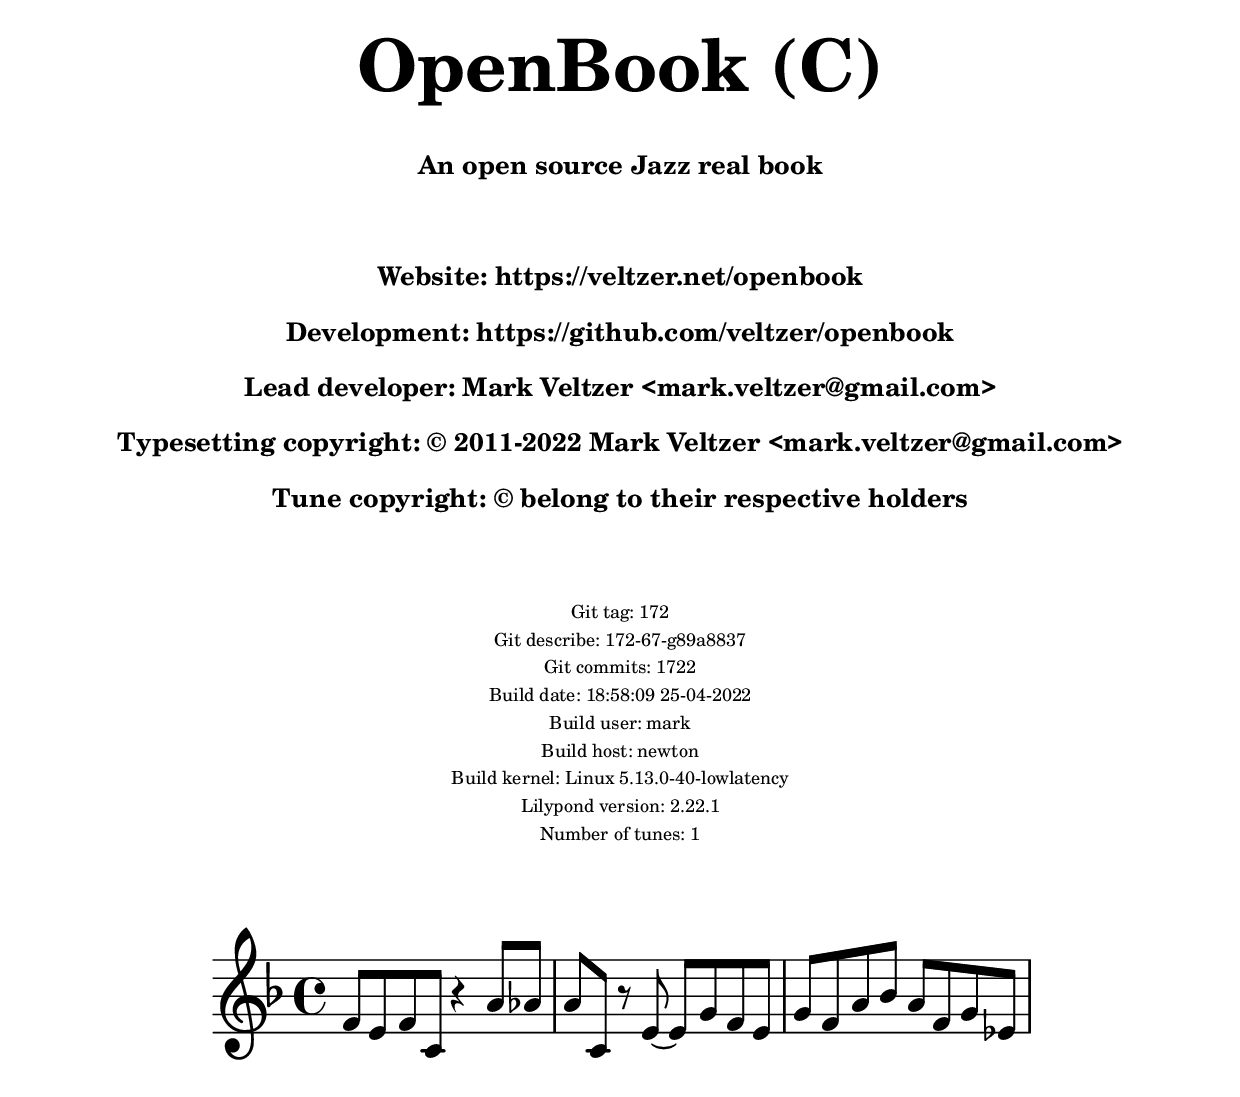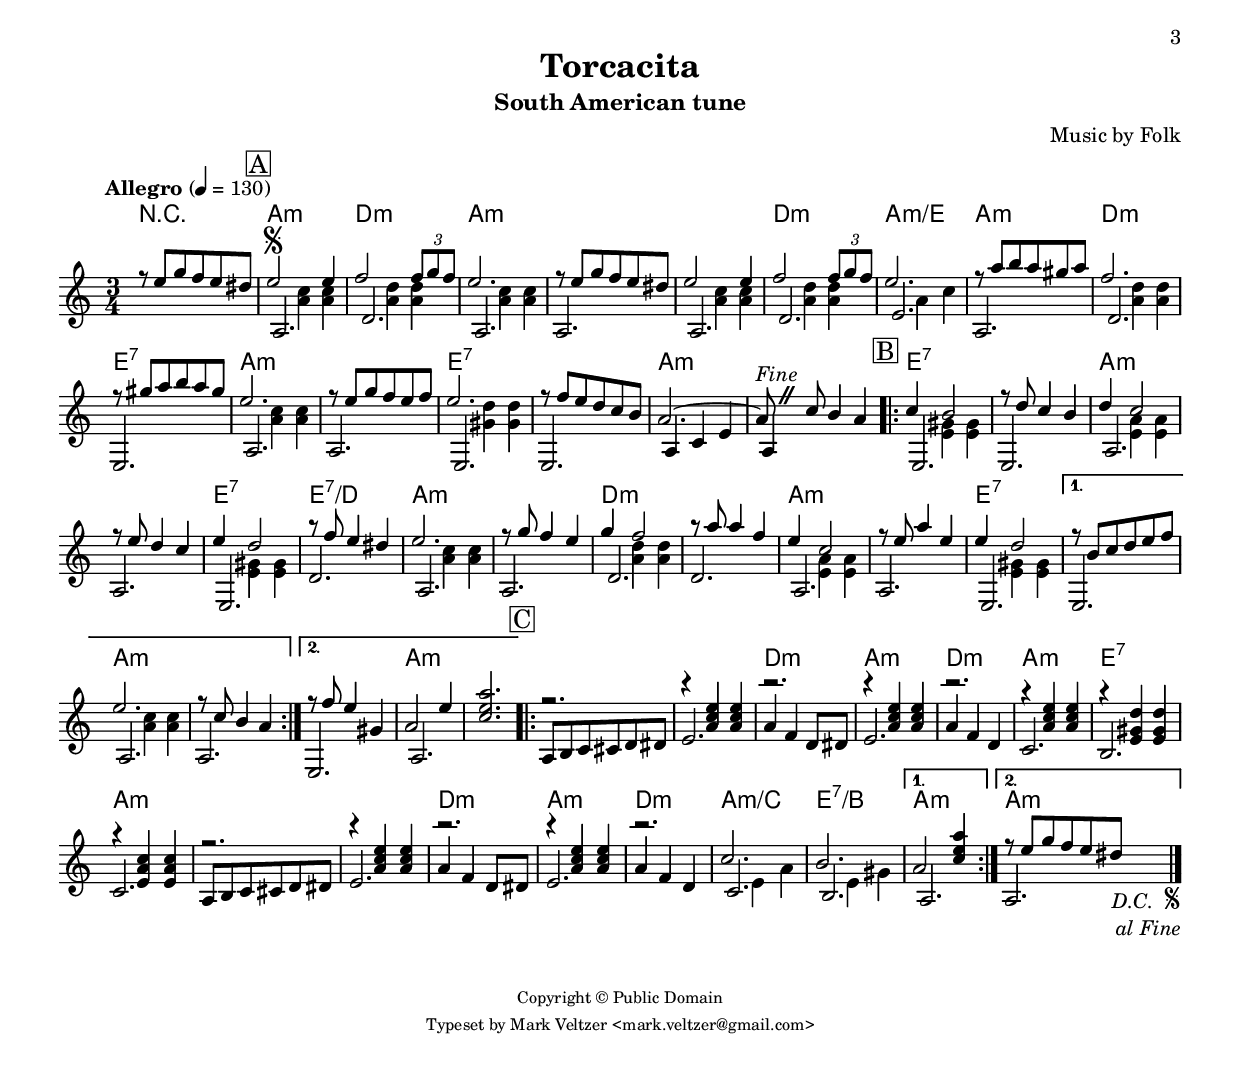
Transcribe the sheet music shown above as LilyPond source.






% lets emit the definitions

% end verbatim - this comment is a hack to prevent texinfo.tex
% from choking on non-European UTF-8 subsets

% this version tag will keep me compiling only on this version of lilypond.
%=====================================================================

\version "2.22.1"

% lets define a variable to hold the formatted build date (man 3 strftime):
%date=#(strftime "%T %d-%m-%Y" (localtime (current-time)))
%lilypond_version=#(lilypond-version)

% setting instruments for midi generation (bah - this doesn't work...)
%=====================================================================
%\set ChordNames.midiInstrument = #"acoustic grand"
%\set Staff.midiInstrument = #"flute"
%\set PianoStaff.instrumentName = #"acoustic grand"
% do not show chords unless they change...
%\set chordChanges = ##t

% number of staffs per page (this does not work because of my breaks)
%\paper {
%	system-count = #7
%}

\paper {
%% reduce spaces between systems and the bottom (taken from the lilypond
%% documentation and found the relevant variable)
%% the result of this is that I can fit 8 single staffs in one page
%% which is ideal for Jazz (think 32 bar divided into 8 lines of 4 bars each...).
%% I should really only apply this thing for Jazz tunes but that is a TODO item.
%% default is 4\mm - 3 already causes 8 staffs to take 2 pages
	between-system-padding = 2\mm
%% default is 20\mm
%% between-system-space = 16\mm
%% ragged-last-bottom = ##f
%% ragged-bottom = ##f

%% make lilypond increase the distance of the footer from the bottom of the page
%% it seems that if you don't do something like this you're going to have
%% a real problem seeing the footer in postscript printing....
%%bottom-margin = 2.5\cm

%% from /usr/share/lilypond/2.12.3/ly/titling-init.ly
%% to stop lilypond from printing footers...
	oddFooterMarkup = \markup {}

%% prevent lilypond from printing the headers...

	scoreTitleMarkup = \markup {}
	bookTitleMarkup = \markup {}
}
\layout {
%% don't have the first line indented
	indent = 0.0 \cm
%% don't know what this is (taken from Laurent Martelli...)
%%textheight = 1.5\cm

	\context {
		\Score
	%% change the size of the text fonts
	%%\override LyricText #'font-family = #'typewriter
		\override LyricText #'font-size = #'-2

	%% set the style of the chords to Jazz - I don't see this making any effect
		\override ChordName #'style = #'jazz
	%%\override ChordName #'word-space = #2

	%% set the chord size and font
	%%\override ChordName #'font-series = #'bold
	%%\override ChordName #'font-family = #'roman
	%%\override ChordName #'font-size = #-1

	%% don't show bar numbers (for jazz it makes it too cluttery)
		\remove "Bar_number_engraver"
	}
}
% reduce the font size (taken from the lilypond info documentation, default is 20)
#(set-global-staff-size 17.82)

% There is no need to set the paper size to a4 since it is the default.
% make lilypond use paper of size a4 (Is this the default ?!?)
%#(set-default-paper-size "a4")
%)

% Don't have textedit:// links for every note in the pdf file.
% This reduces the size of the pdf by a lot
\pointAndClickOff

% chord related matters
myChordDefinitions={
	<c ees ges bes des' fes' aes'>-\markup \super {7alt}
	<c e g bes f'>-\markup \super {7sus}
	<c e g bes d f'>-\markup \super {9sus}
	<c e g f'>-\markup \super {sus}
	<c ees ges bes>-\markup { "m" \super { "7 " \flat "5" } }
	<c ees ges beses>-\markup { "dim" \super { "7" } }
	<c ees ges>-\markup { "dim" }
%%<c e g b>-\markup { "maj7" }
	<c e gis bes d'>-\markup { \super { "9 " \sharp "5" } }
	<c e g bes d' a'>-\markup \super {13}
	<c e g bes d' fis'>-\markup { \super { "9 " \sharp "11" } }
}
myChordExceptions=#(append
	(sequential-music-to-chord-exceptions myChordDefinitions #t)
	ignatzekExceptions
)

% some macros to be reused all over
% =====================================================================
myBreak=\break
% do line breaks really matter?
myEndLine=\break
%myEndLine={}
myEndLineVoltaNotLast={}
myEndLineVoltaLast=\break
myEndLineVolta=\break
partBar=\bar "||"
endBar=\bar "|."
startBar=\bar ".|"
startRepeat=\bar "|:"
endRepeat=\bar ":|"
startTune={}
endTune=\bar "|."
myFakeEndLine={}
mySegno=\mark \markup { \musicglyph #"scripts.segno" }
myCoda=\mark \markup { \musicglyph #"scripts.coda" }

% some functions to be reused all over
% =====================================================================
% A wrapper for section markers that allows us to control their formatting

% You can have a circle instead of a box using:
% \mark \markup { \circle #mark }
myMark =
#(define-music-function
	(parser location mark)
	(markup?)
	#{
	\mark \markup { \box #mark }
	#})
myWordMark =
#(define-music-function
	(parser location mark)
	(markup?)
	#{
	\mark \markup { \box #mark }
	#})
% grace that does appoggiatura
%\grace $notes
myGrace = #(define-music-function (parser location notes) (ly:music?) #{ \appoggiatura $notes #})
% grace that does nothing
%myGrace = #(define-music-function (parser location notes) (ly:music?) #{ #})

% this is a macro that * really * breaks lines. You don't really need this since a regular \break will work
% AS LONG AS you have the '\remove Bar_engraver' enabled...
hardBreak={ \bar "" \break }
% a macro to make vertical space
verticalSpace=\markup { \null }

% macros to help in parenthesizing chords
% see the playground area for openbook and http://lilypond.1069038.n5.nabble.com/Parenthesizing-chord-names-td44370.html
#(define (left-parenthesis-ignatzek-chord-names in-pitches bass inversion context) (markup #:line ("(" (ignatzek-chord-names in-pitches bass inversion context))))
#(define (right-parenthesis-ignatzek-chord-names in-pitches bass inversion context) (markup #:line ((ignatzek-chord-names in-pitches bass inversion context) ")")))
#(define (parenthesis-ignatzek-chord-names in-pitches bass inversion context) (markup #:line ("(" (ignatzek-chord-names in-pitches bass inversion context) ")")))
LPC = { \once \set chordNameFunction = #left-parenthesis-ignatzek-chord-names }
RPC = { \once \set chordNameFunction = #right-parenthesis-ignatzek-chord-names }
OPC = { \once \set chordNameFunction = #parenthesis-ignatzek-chord-names }

% some macros for marking parts of jazz tunes
% =====================================================================
startSong={}
% If we want endings of parts to be denoted by anything we need
% to find a smarter function that this since this will tend
% to make other things disapper (repeat markings etc)
%endSong=\bar "|."
endSong={}
startPart={}
% If we want endings of parts to be denoted by anything we need
% to find a smarter function that this since this will tend
% to make other things disapper (repeat markings etc)
% endPart=\bar "||"
endPart={}
startChords={
%% this causes chords that do not change to disappear...
	\set chordChanges = ##t
%% use my own chord exceptions
	\set chordNameExceptions = #myChordExceptions
}
endChords={}


% lets always include guitar definitions
\include "predefined-guitar-fretboards.ly"

% book header
%\book {
%% this is the title page
	\bookpart {
		\markup {
			\column {
				\null
				\null
				\null
				\null
				\null
				\null
				\null
				\null
				\null
				\null
				\fill-line { \fontsize #11 \bold "OpenBook (C)"}
				\null
				\null
				\fill-line { \larger \larger \bold "An open source Jazz real book" }
				\null
				\null
				\null
				\fill-line {
					\huge \bold \concat {
						"Website: "
						\with-url #"https://veltzer.net/openbook" https://veltzer.net/openbook
					}
				}
				\null
				\fill-line {
					\huge \bold \concat {
						"Development: "
						\with-url #"https://github.com/veltzer/openbook" https://github.com/veltzer/openbook
					}
				}
				\null
				\fill-line {
					\huge \bold \concat {
						"Lead developer: Mark Veltzer "
						"<" \with-url #"mailto:mark.veltzer@gmail.com" mark.veltzer@gmail.com ">"
					}
				}
				\null
				\fill-line {
					\huge \bold \concat {
						"Typesetting copyright: © 2011-"
						2022
						" Mark Veltzer "
						"<" \with-url #"mailto:mark.veltzer@gmail.com" mark.veltzer@gmail.com ">"
					}
				}
				\null
				\fill-line { \huge \bold "Tune copyright: © belong to their respective holders" }
				\null
				\null
				\null
				\fill-line { \small "Git tag: 172" }
				\fill-line { \small "Git describe: 172-67-g89a8837" }
				\fill-line { \small "Git commits: 1722" }
				\fill-line { \small "Build date: 18:58:09 25-04-2022" }
				\fill-line { \small "Build user: mark" }
				\fill-line { \small "Build host: newton" }
				\fill-line { \small "Build kernel: Linux 5.13.0-40-lowlatency" }
				\fill-line { \small "Lilypond version: 2.22.1" }
				\fill-line { \small "Number of tunes: 1" }
				\null
				\null
				\null
			}
		}
		\score {
			<<
				\new Staff="Melody" {
					\new Voice="Voice"
					\relative c' {
						\time 4/4
						\key f \major
						\set fontSize = #-3
						f8 e f c r4 a'8 aes | a c, r e~ e g f e | g f a bes a f g ees
					}
				}
			>>
			\layout {
				#(layout-set-staff-size 35)
				indent = 2.6\cm
			}
		}
	}

\markuplist \table-of-contents
\pageBreak

% from here everything needs to go into a loop

% include anything the user wants before the bookpart starts



PartChords=\chordmode {
	\startSong
	\startChords

%% there is no need to worry about which instrument plays the chords
%% since they will not be heard...

	r2. |

	a:m | d:m | a2.*2:m | \myFakeEndLine
	a2.:m | d:m | a:m/e | a:m | \myFakeEndLine
	d:m | e:7 | a2.*2:m | \myFakeEndLine
	e:7 | a:m | \myFakeEndLine

	\repeat volta 2 {
		e2.*2:7 | a:m | \myFakeEndLine
		e2.:7 | e:7/d | a2.*2:m | \myFakeEndLine
		d:m | a:m | \myFakeEndLine
		e2.:7 |
	} \alternative {
		{ e2.:7 | a2.*2:m | }
		{ e2.:7 | a2.*2:m | }
	} \myFakeEndLine

	\repeat volta 2 {
		a2.*2:m | d2.:m | a:m | \myFakeEndLine
		d:m | a:m | e:7 | a:m | \myFakeEndLine
		a2.*2:m | d2.:m | a:m | \myFakeEndLine
		d:m | a:m/c | e:7/b |
	} \alternative {
		{ a:m | }
		{ a:m | }
	} \myFakeEndLine

	\endChords
	\endSong
}

PartHighVoice=\relative c' {

	\tempo "Allegro" 4 = 130
	\time 3/4
	\key c \major

%% this is to let lily know that this is voice one
	\voiceOne

	r8 e' g f e dis |

	\myMark "A"
	e2\segno e4 | f2 \tuplet 3/2 {f8 g f} | e2. | r8 e g f e dis | \myFakeEndLine
	e2 e4 | f2 \tuplet 3/2 {f8 g f} | e2. | r8 a b a gis a | \myFakeEndLine
	f2. | r8 gis a b a gis | e2. | r8 e g f e f | \myFakeEndLine
	e2. | r8 f e d c b | a2. ~ | a8-\markup { \italic "Fine" }
	\override BreathingSign.text = \markup {
		\musicglyph #"scripts.caesura.straight"
	}
	\breathe
	c b4 a | \myFakeEndLine

	\myMark "B"
	\repeat volta 2 {
		c4 b2 | r8 d c4 b | d c2 | r8 e d4 c | \myFakeEndLine
		e d2 | r8 f e4 dis | e2. | r8 g f4 e | \myFakeEndLine
		g f2 | r8 a a4 f | e c2 | r8 e a4 e | \myFakeEndLine
		e d2 |
	} \alternative {
		{ r8 b c d e f | e2. | r8 c b4 a | }
		{ r8 f' e4 gis, | a2 e'4 | <c e a>2. | }
	} \myFakeEndLine

	\myMark "C"
	\repeat volta 2 {
		r2. | r4 <a c e> <a c e> | r2. | r4 <a c e> <a c e> | \myFakeEndLine
		r2. | r4 <a c e> <a c e> | r4 <e gis d'> <e gis d'> | r4 <e a c> <e a c> | \myFakeEndLine
		r2. | r4 <a c e> <a c e> | r2. | r4 <a c e> <a c e> | \myFakeEndLine
		r2. | c | b |
	} \alternative {
		{ a2 <c e a>4 | }
		{ r8 e g f e dis_\markup {
			\center-column {
				\line
				{ \italic "D.C. "
				\tiny \raise #1
				\musicglyph #"scripts.segno"
				}
				\italic " al Fine"
			}
		} | }
	} \myFakeEndLine

	\endTune
}

PartMidVoice=\relative c' {
	\time 3/4

%% this is to let lily know that this is voice one
	\voiceTwo

	s2. |

	s4 <a' c> <a c> | s <a d> <a d> | s <a c> <a c> | s2. |
	s4 <a c> <a c> | s <a d> <a d> | s a c | s2. |
	s4 <a d> <a d> | s2. | s4 <a c> <a c> | s2. |
	s4 <gis d'> <gis d'> | s2. | s | s |

	\repeat volta 2 {
		s4 <e gis> <e gis> | s2. | s4 <e a> <e a> | s2. |
		s4 <e gis> <e gis> | s2. | s4 <a c> <a c> | s2. |
		s4 <a d> <a d> | s2. | s4 <e a> <e a> | s2. |
		s4 <e gis> <e gis> |
	} \alternative {
		{ s2. | s4 <a c> <a c> | s2. | }
		{ s2. | s2. | s2. | }
	}

	\repeat volta 2 {
		s2. | s2. | s2. | s2. |
		s2. | s2. | s2. | s2. |
		s2. | s2. | s2. | s2. |
		s2. | s4 e a | s e gis |
	} \alternative {
		{ s2. | }
		{ s2. | }
	}
}

PartLowVoice=\relative c' {
	\time 3/4

%% this is to let lily know that this is voice one
	\voiceThree

	s2. |

	a2. | d | a | a |
	a | d | e | a, |
	d | e, | a | a |
	e | e | a4 c e | a, s s |

	\repeat volta 2 {
		e2. | e | a | a |
		e | d' | a | a |
		d | d | a | a |
		e |
	} \alternative {
		{ e | a | a | }
		{ e | a | s | }
	}

	\repeat volta 2 {
		a8 b c cis d dis | e2. | a4 f d8 dis | e2. |
		a4 f d | c2. | b | c |
		a8 b c cis d dis | e2. | a4 f d8 dis | e2. |
		a4 f d | c2. | b |
	} \alternative {
		{ a | }
		{ a | }
	}
}



\bookpart {

% this causes the variables to be defined...











% now play with the variables that depend on language



% calculate the tag line


% calculate the typesetby




\tocItem \markup "Torcacita / Folk"





% taken from "/usr/share/lilypond/2.12.3/ly/titling-init.ly"
\markup {
	\column {
		\override #'(baseline-skip . 3.5)
		\column {
			\huge \larger \bold
			\fill-line { \larger "Torcacita" }
			\fill-line { \large \smaller \bold \larger "South American tune" }
			\fill-line {
				""
				"Music by Folk"
			}
			\fill-line {
				""
			}
		}
	}
}
\noPageBreak






% score for printing
\score {
	<<
		\new ChordNames="Partchords" \PartChords
		\new Staff="Melody" <<
			\new Voice="highvoice" \PartHighVoice
			\new Voice="midvoice" \PartMidVoice
			\new Voice="lowvoice" \PartLowVoice
		>>
	>>
	\layout {
	}
}


\noPageBreak
\markup \column {
%% just a little space
	\null
	\fill-line {
		\smaller \smaller { "Copyright © Public Domain" }
	}
	\fill-line {
		\smaller \smaller { "Typeset by Mark Veltzer <mark.veltzer@gmail.com>" }
	}
}



}


% book footer
%}
